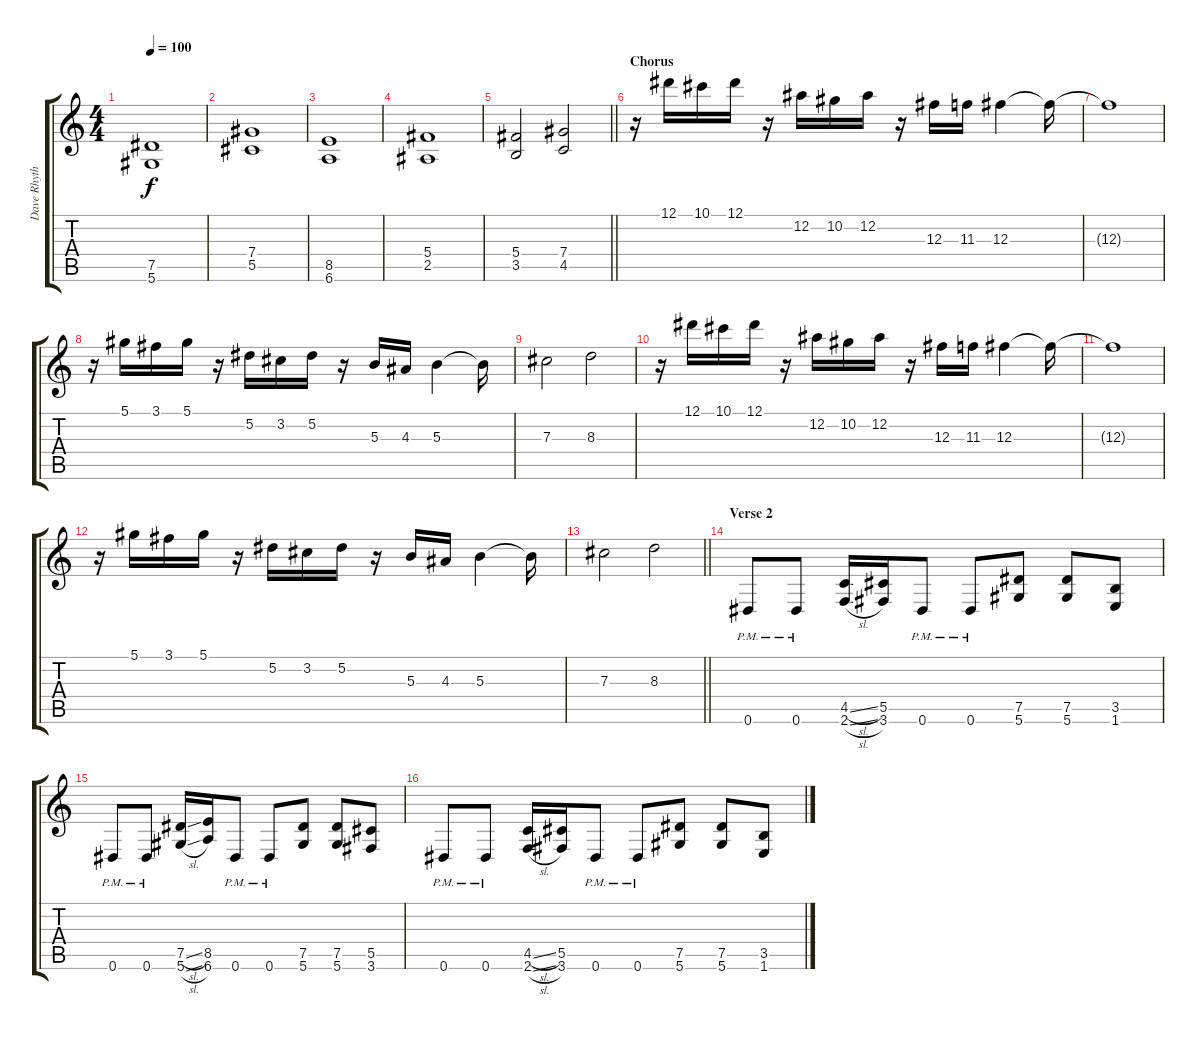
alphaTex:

\track ("Dave Rhythm" "Dave Rhyth") {instrument distortionguitar}
\staff {score tabs}
\tuning (Eb4 Bb3 Gb3 Db3 Ab2 Eb2) {hide}
\ts (4 4)
\tempo 100
\clef g2
\ks c
(7.5 5.6).1{dy f} |
(7.4 5.5).1 |
(8.5 6.6).1 |
(5.4 2.5).1 |
\barLineRight lightlight
(5.4 3.5).2 (7.4 4.5).2 |
\section ("" "Chorus")
r.16 12.1.16 10.1.16 12.1.16 r.16 12.2.16 10.2.16 12.2.16 r.16 12.3.16 11.3.16 12.3.4 12.3{t}.16 |
12.3{t}.1 |
r.16 5.1.16 3.1.16 5.1.16 r.16 5.2.16 3.2.16 5.2.16 r.16 5.3.16 4.3.16 5.3.4 5.3{t}.16 |
7.3.2 8.3.2 |
r.16 12.1.16 10.1.16 12.1.16 r.16 12.2.16 10.2.16 12.2.16 r.16 12.3.16 11.3.16 12.3.4 12.3{t}.16 |
12.3{t}.1 |
r.16 5.1.16 3.1.16 5.1.16 r.16 5.2.16 3.2.16 5.2.16 r.16 5.3.16 4.3.16 5.3.4 5.3{t}.16 |
\barLineRight lightlight
7.3.2 8.3.2 |
\section ("" "Verse 2")
0.6{pm}.8 0.6{pm}.8 (4.5{sl} 2.6{sl}).16 (5.5 3.6).16 0.6{pm}.8 0.6{pm}.8 (7.5 5.6).8 (7.5 5.6).8 (3.5 1.6).8 |
0.6{pm}.8 0.6{pm}.8 (7.5{sl} 5.6{sl}).16 (8.5 6.6).16 0.6{pm}.8 0.6{pm}.8 (7.5 5.6).8 (7.5 5.6).8 (5.5 3.6).8 |
0.6{pm}.8 0.6{pm}.8 (4.5{sl} 2.6{sl}).16 (5.5 3.6).16 0.6{pm}.8 0.6{pm}.8 (7.5 5.6).8 (7.5 5.6).8 (3.5 1.6).8
